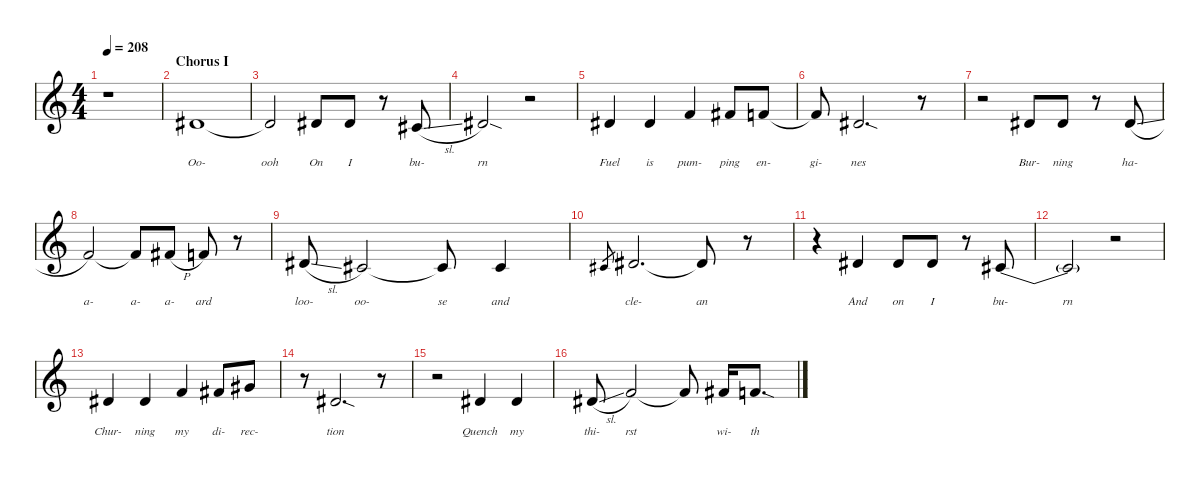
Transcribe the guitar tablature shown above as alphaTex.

\defaultSystemsLayout 4
\hideDynamics
\bracketExtendMode nobrackets
\singleTrackTrackNamePolicy hidden
\multiTrackTrackNamePolicy hidden
\otherSystemsTrackNameOrientation horizontal
\track ("Vocals" "sng.") {multiBarRest instrument voiceoohs}
\staff {score}
\tuning (Eb4 Bb3 Gb3 Db3 Ab2 Eb2)
\ts (4 4)
\tempo 208
\clef g2
\ks c
r.1{dy mf beam Down} |
\section ("" "Chorus I")
5.2{acc #}.1{lyrics (0 "Oo-") lyrics (1 "") lyrics (2 "") lyrics (3 "") lyrics (4 "") beam Up} |
5.2{t acc #}.2{lyrics (0 "ooh") lyrics (1 "") lyrics (2 "") lyrics (3 "") lyrics (4 "") beam Up} 5.2{acc #}.8{lyrics (0 "On") lyrics (1 "") lyrics (2 "") lyrics (3 "") lyrics (4 "") beam Up} 5.2{acc #}.8{lyrics (0 "I") lyrics (1 "") lyrics (2 "") lyrics (3 "") lyrics (4 "") beam Up} r.8{beam Up} 3.2{sl acc #}.8{lyrics (0 "bu-") lyrics (1 "") lyrics (2 "") lyrics (3 "") lyrics (4 "") beam Up} |
5.2{sod acc #}.2{lyrics (0 "rn") lyrics (1 "") lyrics (2 "") lyrics (3 "") lyrics (4 "") beam Up} r.2{beam Up} |
5.2{acc #}.4{lyrics (0 "Fuel") lyrics (1 "") lyrics (2 "") lyrics (3 "") lyrics (4 "") beam Up} 5.2{acc #}.4{lyrics (0 "is") lyrics (1 "") lyrics (2 "") lyrics (3 "") lyrics (4 "") beam Up} 7.2.4{lyrics (0 "pum-") lyrics (1 "") lyrics (2 "") lyrics (3 "") lyrics (4 "") beam Up} 8.2{acc #}.8{lyrics (0 "ping") lyrics (1 "") lyrics (2 "") lyrics (3 "") lyrics (4 "") beam Up} 7.2.8{lyrics (0 "en-") lyrics (1 "") lyrics (2 "") lyrics (3 "") lyrics (4 "") beam Up} |
7.2{t}.8{lyrics (0 "gi-") lyrics (1 "") lyrics (2 "") lyrics (3 "") lyrics (4 "") beam Up} 5.2{sod acc #}.2{d lyrics (0 "nes") lyrics (1 "") lyrics (2 "") lyrics (3 "") lyrics (4 "") beam Up} r.8{beam Up} |
r.2{beam Down} 5.2{acc #}.8{lyrics (0 "Bur-") lyrics (1 "") lyrics (2 "") lyrics (3 "") lyrics (4 "") beam Up} 5.2{acc #}.8{lyrics (0 "ning") lyrics (1 "") lyrics (2 "") lyrics (3 "") lyrics (4 "") beam Up} r.8{beam Up} 5.2{sl acc #}.8{lyrics (0 "ha-") lyrics (1 "") lyrics (2 "") lyrics (3 "") lyrics (4 "") beam Up} |
7.2.2{lyrics (0 "a-") lyrics (1 "") lyrics (2 "") lyrics (3 "") lyrics (4 "") beam Up} 7.2{t}.8{lyrics (0 "a-") lyrics (1 "") lyrics (2 "") lyrics (3 "") lyrics (4 "") beam Up} 8.2{h acc #}.8{lyrics (0 "a-") lyrics (1 "") lyrics (2 "") lyrics (3 "") lyrics (4 "") beam Up} 7.2.8{lyrics (0 "ard") lyrics (1 "") lyrics (2 "") lyrics (3 "") lyrics (4 "") beam Up} r.8{beam Up} |
5.2{sl acc #}.8{lyrics (0 "loo-") lyrics (1 "") lyrics (2 "") lyrics (3 "") lyrics (4 "") beam Up} 3.2{acc #}.2{lyrics (0 "oo-") lyrics (1 "") lyrics (2 "") lyrics (3 "") lyrics (4 "") beam Up} 3.2{t acc #}.8{lyrics (0 "se") lyrics (1 "") lyrics (2 "") lyrics (3 "") lyrics (4 "") beam Up} 3.2{acc #}.4{lyrics (0 "and") lyrics (1 "") lyrics (2 "") lyrics (3 "") lyrics (4 "") beam Up} |
3.2{acc #}.8{gr beam Up} 5.2{acc #}.2{d lyrics (0 "cle-") lyrics (1 "") lyrics (2 "") lyrics (3 "") lyrics (4 "") beam Up} 5.2{t acc #}.8{lyrics (0 "an") lyrics (1 "") lyrics (2 "") lyrics (3 "") lyrics (4 "") beam Up} r.8{beam Up} |
r.4{beam Down} 5.2{acc #}.4{lyrics (0 "And") lyrics (1 "") lyrics (2 "") lyrics (3 "") lyrics (4 "") beam Up} 5.2{acc #}.8{lyrics (0 "on") lyrics (1 "") lyrics (2 "") lyrics (3 "") lyrics (4 "") beam Up} 5.2{acc #}.8{lyrics (0 "I") lyrics (1 "") lyrics (2 "") lyrics (3 "") lyrics (4 "") beam Up} r.8{beam Up} 3.2{be (bendrelease 5.3999999999999995 0 13.799999999999999 4 28.2 4 55.8 0) acc #}.8{lyrics (0 "bu-") lyrics (1 "") lyrics (2 "") lyrics (3 "") lyrics (4 "") beam Up} |
3.2{t acc #}.2{lyrics (0 "rn") lyrics (1 "") lyrics (2 "") lyrics (3 "") lyrics (4 "") beam Up} r.2{beam Up} |
5.2{acc #}.4{lyrics (0 "Chur-") lyrics (1 "") lyrics (2 "") lyrics (3 "") lyrics (4 "") beam Up} 5.2{acc #}.4{lyrics (0 "ning") lyrics (1 "") lyrics (2 "") lyrics (3 "") lyrics (4 "") beam Up} 7.2.4{lyrics (0 "my") lyrics (1 "") lyrics (2 "") lyrics (3 "") lyrics (4 "") beam Up} 8.2{acc #}.8{lyrics (0 "di-") lyrics (1 "") lyrics (2 "") lyrics (3 "") lyrics (4 "") beam Up} 10.2{acc #}.8{lyrics (0 "rec-") lyrics (1 "") lyrics (2 "") lyrics (3 "") lyrics (4 "") dy f beam Up} |
r.8{beam Down} 5.2{sod acc #}.2{d lyrics (0 "tion") lyrics (1 "") lyrics (2 "") lyrics (3 "") lyrics (4 "") dy mf beam Up} r.8{beam Up} |
r.2{beam Down} 5.2{acc #}.4{lyrics (0 "Quench") lyrics (1 "") lyrics (2 "") lyrics (3 "") lyrics (4 "") beam Up} 5.2{acc #}.4{lyrics (0 "my") lyrics (1 "") lyrics (2 "") lyrics (3 "") lyrics (4 "") beam Up} |
5.2{sl acc #}.8{lyrics (0 "thi-") lyrics (1 "") lyrics (2 "") lyrics (3 "") lyrics (4 "") beam Up} 7.2.2{lyrics (0 "rst") lyrics (1 "") lyrics (2 "") lyrics (3 "") lyrics (4 "") beam Up} 7.2{t}.8{beam Up} 8.2{acc #}.16{lyrics (0 "wi-") lyrics (1 "") lyrics (2 "") lyrics (3 "") lyrics (4 "") beam Up} 7.2{sod}.8{d lyrics (0 "th") lyrics (1 "") lyrics (2 "") lyrics (3 "") lyrics (4 "") beam Up}
